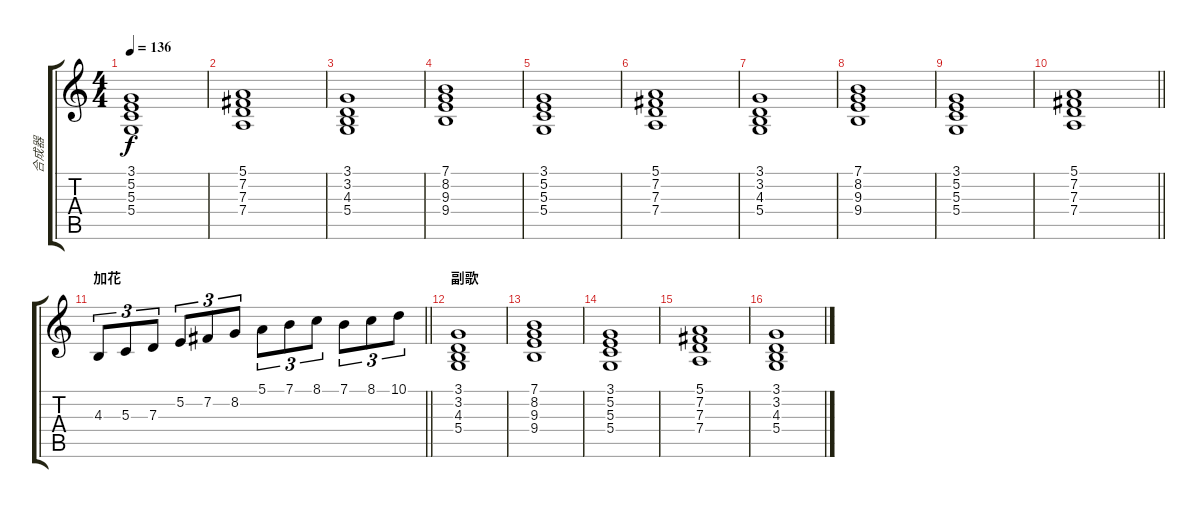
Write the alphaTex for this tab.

\track ("合成器" "合成器") {instrument voiceoohs}
\staff {score tabs}
\tuning (E4 B3 G3 D3 A2 E2) {hide}
\ts (4 4)
\tempo 136
\clef g2
\ks c
(3.1 5.2 5.3 5.4).1{dy f} |
(5.1 7.2 7.3 7.4).1 |
(3.1 3.2 4.3 5.4).1 |
(7.1 8.2 9.3 9.4).1 |
(3.1 5.2 5.3 5.4).1 |
(5.1 7.2 7.3 7.4).1 |
(3.1 3.2 4.3 5.4).1 |
(7.1 8.2 9.3 9.4).1 |
(3.1 5.2 5.3 5.4).1 |
\barLineRight lightlight
(5.1 7.2 7.3 7.4).1 |
\section ("" "加花")
\barLineRight lightlight
4.3.8{tu (3 2)} 5.3.8{tu (3 2)} 7.3.8{tu (3 2)} 5.2.8{tu (3 2)} 7.2.8{tu (3 2)} 8.2.8{tu (3 2)} 5.1.8{tu (3 2)} 7.1.8{tu (3 2)} 8.1.8{tu (3 2)} 7.1.8{tu (3 2)} 8.1.8{tu (3 2)} 10.1.8{tu (3 2)} |
\section ("" "副歌")
(3.1 3.2 4.3 5.4).1 |
(7.1 8.2 9.3 9.4).1 |
(3.1 5.2 5.3 5.4).1 |
(5.1 7.2 7.3 7.4).1 |
(3.1 3.2 4.3 5.4).1
